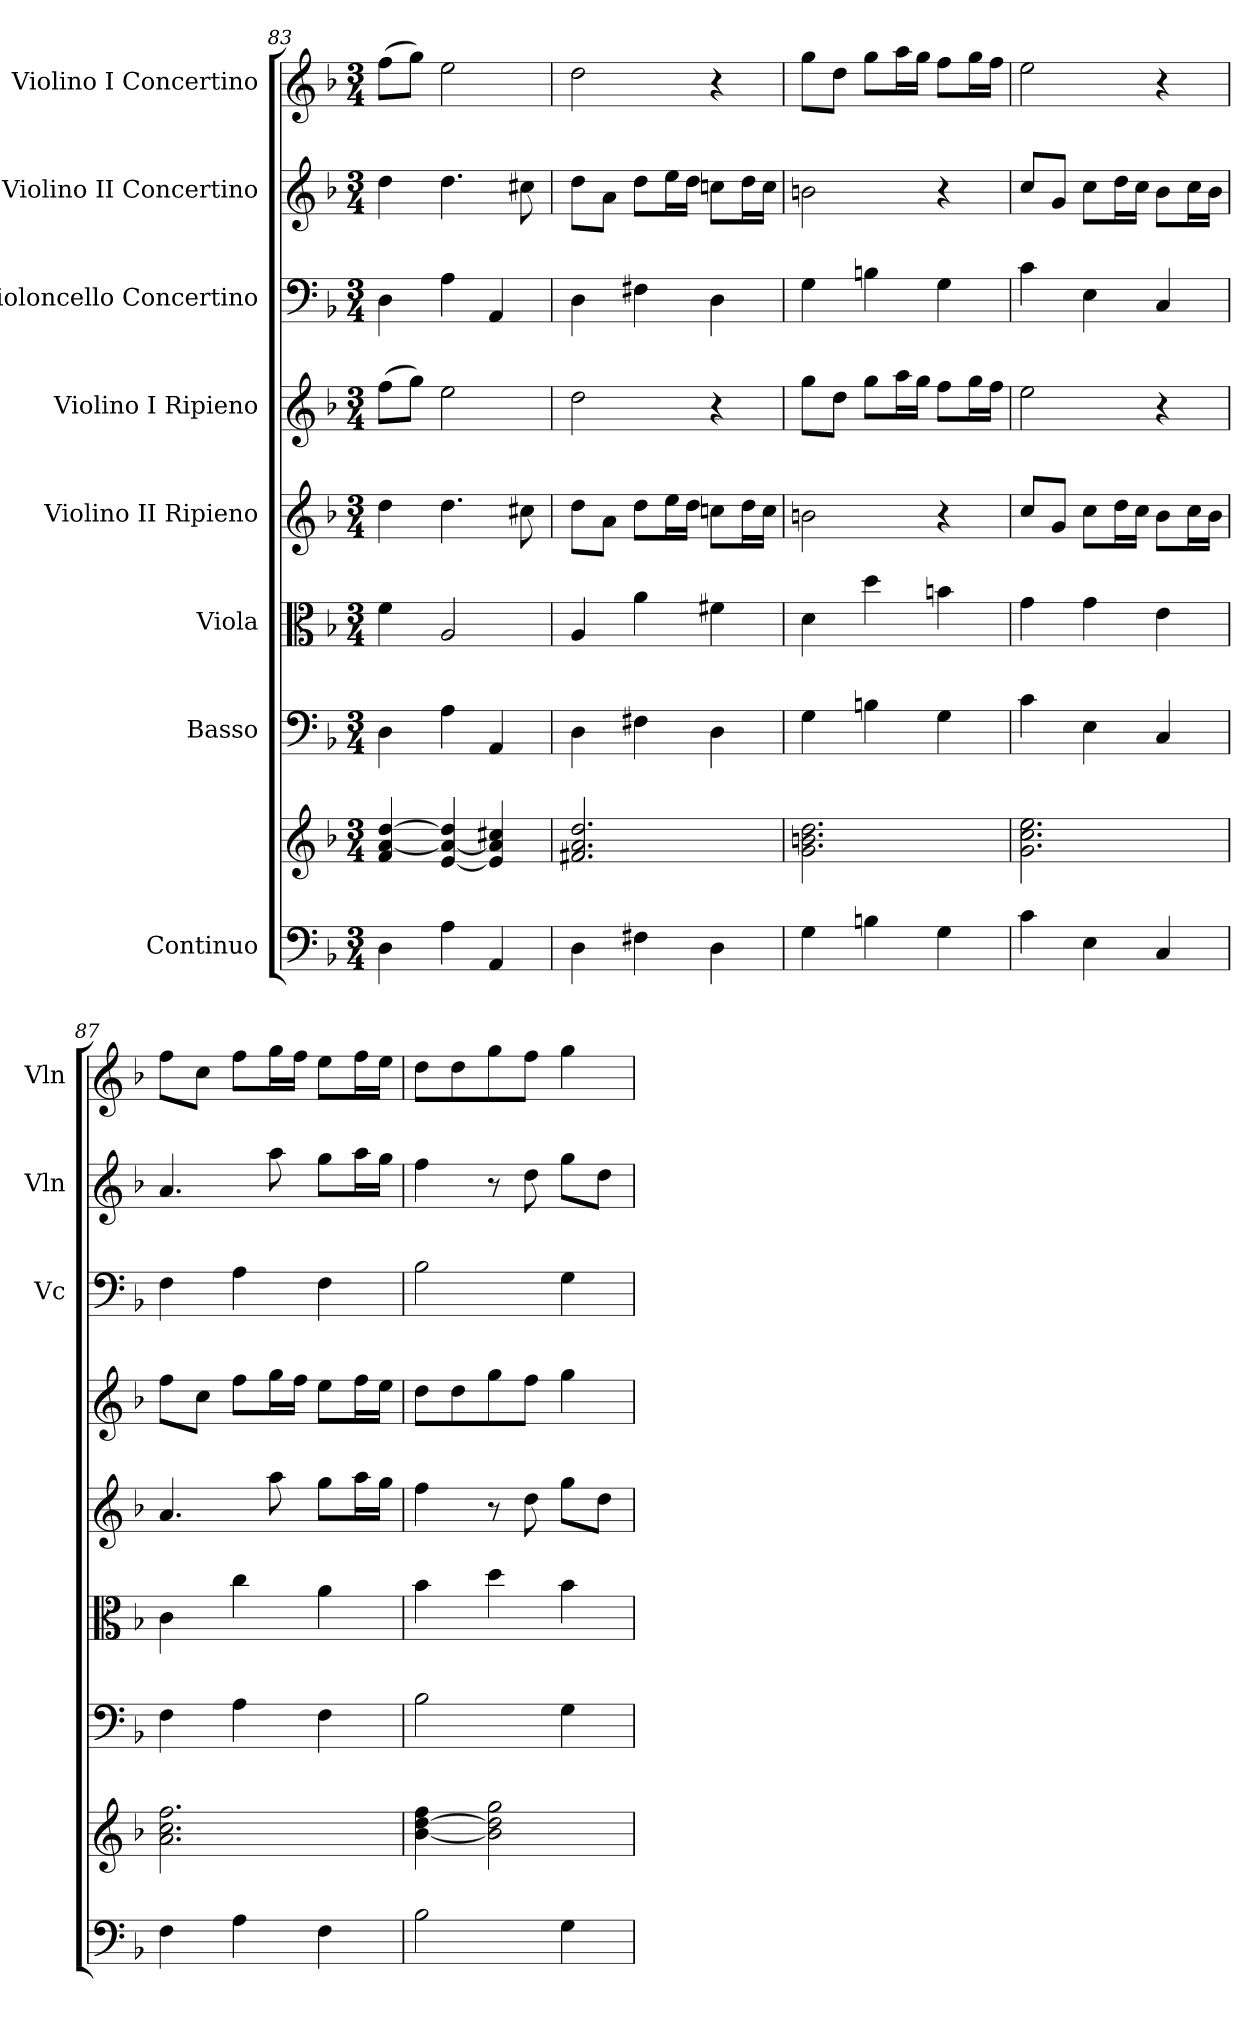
**kern	**kern	**kern	**kern	**kern	**kern	**kern	**kern	**kern
*part8	*part8	*part7	*part6	*part5	*part4	*part3	*part2	*part1
*staff9	*staff8	*staff7	*staff6	*staff5	*staff4	*staff3	*staff2	*staff1
*I"Continuo	*	*I"Basso	*I"Viola	*I"Violino II Ripieno	*I"Violino I Ripieno	*I"Violoncello Concertino	*I"Violino II Concertino	*I"Violino I Concertino
*	*	*	*	*	*	*I'Vc	*I'Vln	*I'Vln
!!LO:PB:g=z
*clefF4	*clefG2	*clefF4	*clefC3	*clefG2	*clefG2	*clefF4	*clefG2	*clefG2
*k[b-]	*k[b-]	*k[b-]	*k[b-]	*k[b-]	*k[b-]	*k[b-]	*k[b-]	*k[b-]
*M3/4	*M3/4	*M3/4	*M3/4	*M3/4	*M3/4	*M3/4	*M3/4	*M3/4
=83	=83	=83	=83	=83	=83	=83	=83	=83
4D\	4f/ [4a/ [4dd/	4D\	4f\	4dd\	(>8ff\L	4D\	4dd\	(>8ff\L
.	.	.	.	.	8gg\J)	.	.	8gg\J)
4A\	[4e/ 4a/_ 4dd/]	4A\	2A/	4.dd\	2ee\	4A\	4.dd\	2ee\
4AA/	4e/] 4a/] 4cc#X/	4AA/	.	.	.	4AA/	.	.
.	.	.	.	8cc#X\	.	.	8cc#X\	.
=84	=84	=84	=84	=84	=84	=84	=84	=84
4D\	2.f#X/ 2.a/ 2.dd/	4D\	4A/	8dd\L	2dd\	4D\	8dd\L	2dd\
.	.	.	.	8a\J	.	.	8a\J	.
4F#X\	.	4F#X\	4a\	8dd\L	.	4F#X\	8dd\L	.
.	.	.	.	16ee\L	.	.	16ee\L	.
.	.	.	.	16dd\JJ	.	.	16dd\JJ	.
4D\	.	4D\	4f#X\	8ccn\L	4r	4D\	8ccn\L	4r
.	.	.	.	16dd\L	.	.	16dd\L	.
.	.	.	.	16cc\JJ	.	.	16cc\JJ	.
=85	=85	=85	=85	=85	=85	=85	=85	=85
4G\	2.g\ 2.bn\ 2.dd\	4G\	4d\	2bn\	8gg\L	4G\	2bn\	8gg\L
.	.	.	.	.	8dd\J	.	.	8dd\J
4Bn\	.	4Bn\	4dd\	.	8gg\L	4Bn\	.	8gg\L
.	.	.	.	.	16aa\L	.	.	16aa\L
.	.	.	.	.	16gg\JJ	.	.	16gg\JJ
4G\	.	4G\	4bn\	4r	8ff\L	4G\	4r	8ff\L
.	.	.	.	.	16gg\L	.	.	16gg\L
.	.	.	.	.	16ff\JJ	.	.	16ff\JJ
=86	=86	=86	=86	=86	=86	=86	=86	=86
4c\	2.g\ 2.cc\ 2.ee\	4c\	4g\	8cc/L	2ee\	4c\	8cc/L	2ee\
.	.	.	.	8g/J	.	.	8g/J	.
4E\	.	4E\	4g\	8cc\L	.	4E\	8cc\L	.
.	.	.	.	16dd\L	.	.	16dd\L	.
.	.	.	.	16cc\JJ	.	.	16cc\JJ	.
4C/	.	4C/	4e\	8b-\L	4r	4C/	8b-\L	4r
.	.	.	.	16cc\L	.	.	16cc\L	.
.	.	.	.	16b-\JJ	.	.	16b-\JJ	.
=87	=87	=87	=87	=87	=87	=87	=87	=87
4F\	2.a\ 2.cc\ 2.ff\	4F\	4c\	4.a/	8ff\L	4F\	4.a/	8ff\L
.	.	.	.	.	8cc\J	.	.	8cc\J
4A\	.	4A\	4cc\	.	8ff\L	4A\	.	8ff\L
.	.	.	.	8aa\	16gg\L	.	8aa\	16gg\L
.	.	.	.	.	16ff\JJ	.	.	16ff\JJ
4F\	.	4F\	4a\	8gg\L	8ee\L	4F\	8gg\L	8ee\L
.	.	.	.	16aa\L	16ff\L	.	16aa\L	16ff\L
.	.	.	.	16gg\JJ	16ee\JJ	.	16gg\JJ	16ee\JJ
=88	=88	=88	=88	=88	=88	=88	=88	=88
2B-\	[4b-\ [4dd\ 4ff\	2B-\	4b-\	4ff\	8dd\L	2B-\	4ff\	8dd\L
.	.	.	.	.	8dd\	.	.	8dd\
.	2b-\] 2dd\] 2gg\	.	4dd\	8r	8gg\	.	8r	8gg\
.	.	.	.	8dd\	8ff\J	.	8dd\	8ff\J
4G\	.	4G\	4b-\	8gg\L	4gg\	4G\	8gg\L	4gg\
.	.	.	.	8dd\J	.	.	8dd\J	.
=	=	=	=	=	=	=	=	=
*-	*-	*-	*-	*-	*-	*-	*-	*-
